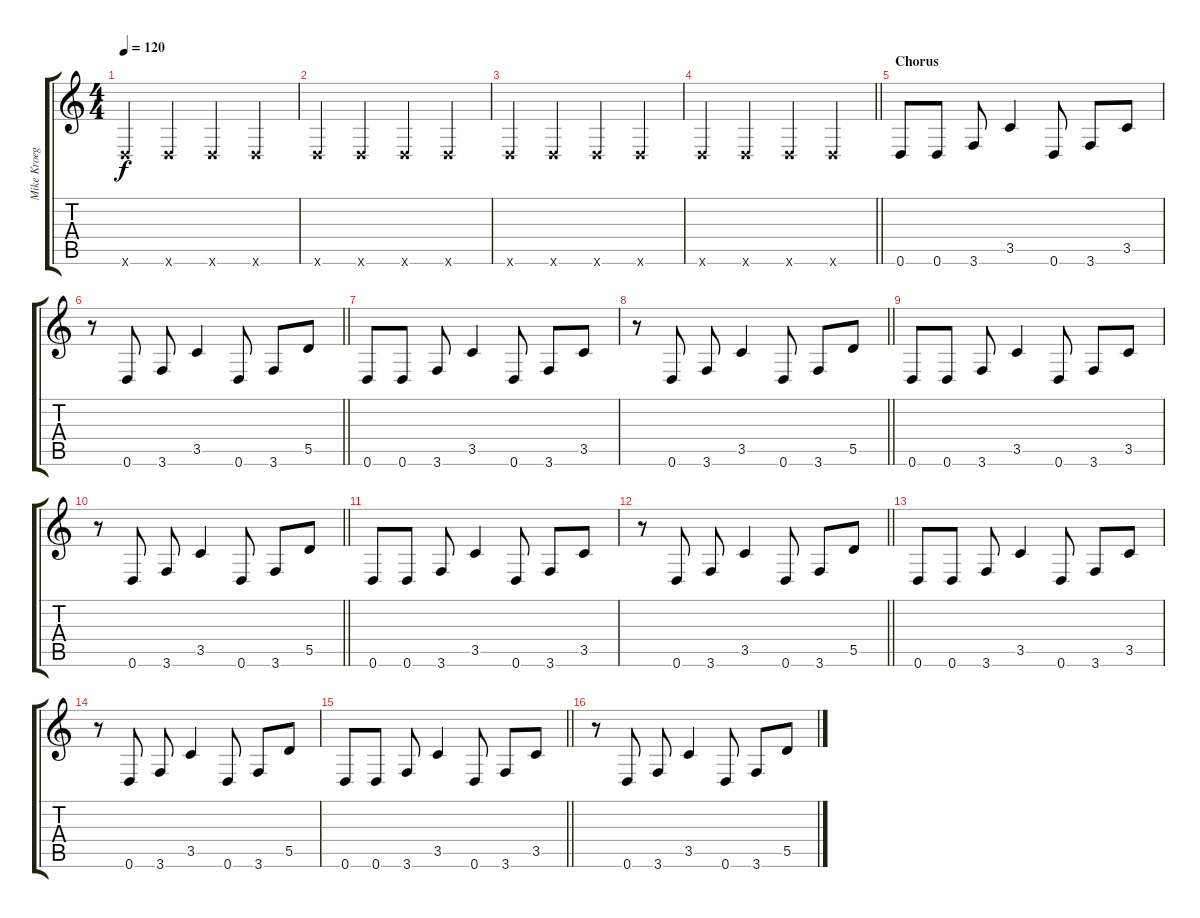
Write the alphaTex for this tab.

\track ("Mike Kroeger" "Mike Kroeg") {instrument electricbasspick}
\staff {score tabs}
\tuning (E4 B3 G3 D3 A2 D2) {hide}
\ts (4 4)
\tempo 120
\clef g2
\ks c
0.6{x}.4{dy f} 0.6{x}.4 0.6{x}.4 0.6{x}.4 |
0.6{x}.4 0.6{x}.4 0.6{x}.4 0.6{x}.4 |
0.6{x}.4 0.6{x}.4 0.6{x}.4 0.6{x}.4 |
\barLineRight lightlight
0.6{x}.4 0.6{x}.4 0.6{x}.4 0.6{x}.4 |
\section ("" "Chorus")
0.6.8 0.6.8 3.6.8 3.5.4 0.6.8 3.6.8 3.5.8 |
\barLineRight lightlight
r.8 0.6.8 3.6.8 3.5.4 0.6.8 3.6.8 5.5.8 |
0.6.8 0.6.8 3.6.8 3.5.4 0.6.8 3.6.8 3.5.8 |
\barLineRight lightlight
r.8 0.6.8 3.6.8 3.5.4 0.6.8 3.6.8 5.5.8 |
0.6.8 0.6.8 3.6.8 3.5.4 0.6.8 3.6.8 3.5.8 |
\barLineRight lightlight
r.8 0.6.8 3.6.8 3.5.4 0.6.8 3.6.8 5.5.8 |
0.6.8 0.6.8 3.6.8 3.5.4 0.6.8 3.6.8 3.5.8 |
\barLineRight lightlight
r.8 0.6.8 3.6.8 3.5.4 0.6.8 3.6.8 5.5.8 |
0.6.8 0.6.8 3.6.8 3.5.4 0.6.8 3.6.8 3.5.8 |
r.8 0.6.8 3.6.8 3.5.4 0.6.8 3.6.8 5.5.8 |
\barLineRight lightlight
0.6.8 0.6.8 3.6.8 3.5.4 0.6.8 3.6.8 3.5.8 |
r.8 0.6.8 3.6.8 3.5.4 0.6.8 3.6.8 5.5.8
